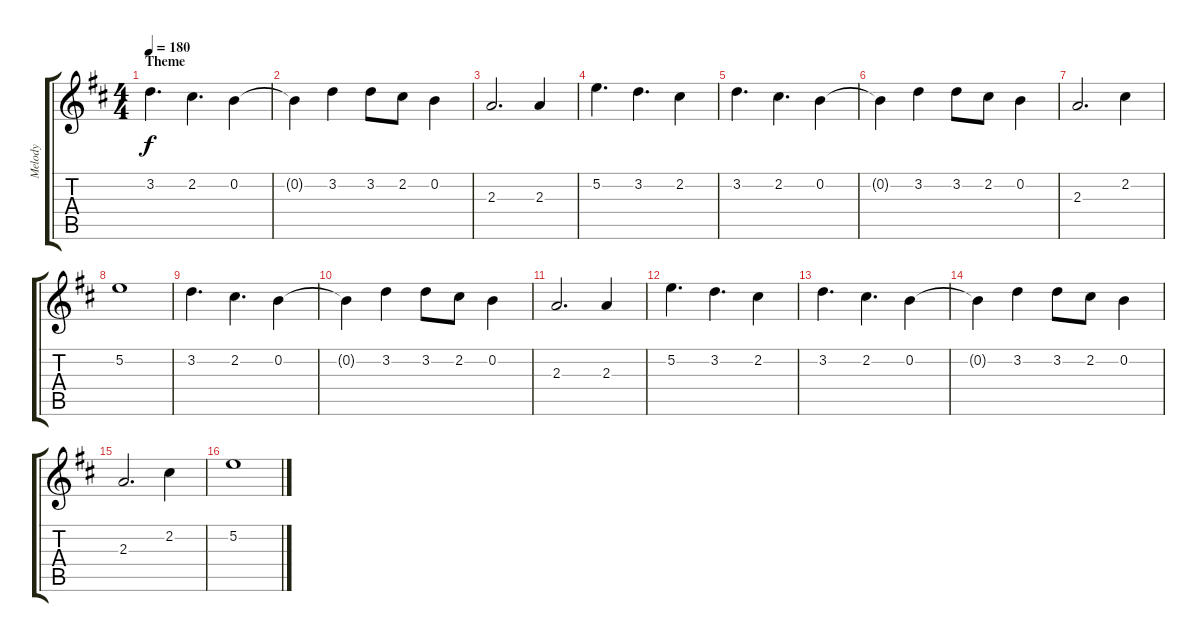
\track ("Melody" "Melody") {instrument acousticguitarsteel}
\staff {score tabs}
\tuning (E4 B3 G3 D3 A2 E2) {hide}
\ts (4 4)
\section ("" "Theme")
\tempo 180
\clef g2
\ks d
3.2.4{d dy f} 2.2.4{d} 0.2.4 |
0.2{t}.4 3.2.4 3.2.8 2.2.8 0.2.4 |
2.3.2{d} 2.3.4 |
5.2.4{d} 3.2.4{d} 2.2.4 |
3.2.4{d} 2.2.4{d} 0.2.4 |
0.2{t}.4 3.2.4 3.2.8 2.2.8 0.2.4 |
2.3.2{d} 2.2.4 |
5.2.1 |
3.2.4{d} 2.2.4{d} 0.2.4 |
0.2{t}.4 3.2.4 3.2.8 2.2.8 0.2.4 |
2.3.2{d} 2.3.4 |
5.2.4{d} 3.2.4{d} 2.2.4 |
3.2.4{d} 2.2.4{d} 0.2.4 |
0.2{t}.4 3.2.4 3.2.8 2.2.8 0.2.4 |
2.3.2{d} 2.2.4 |
5.2.1
